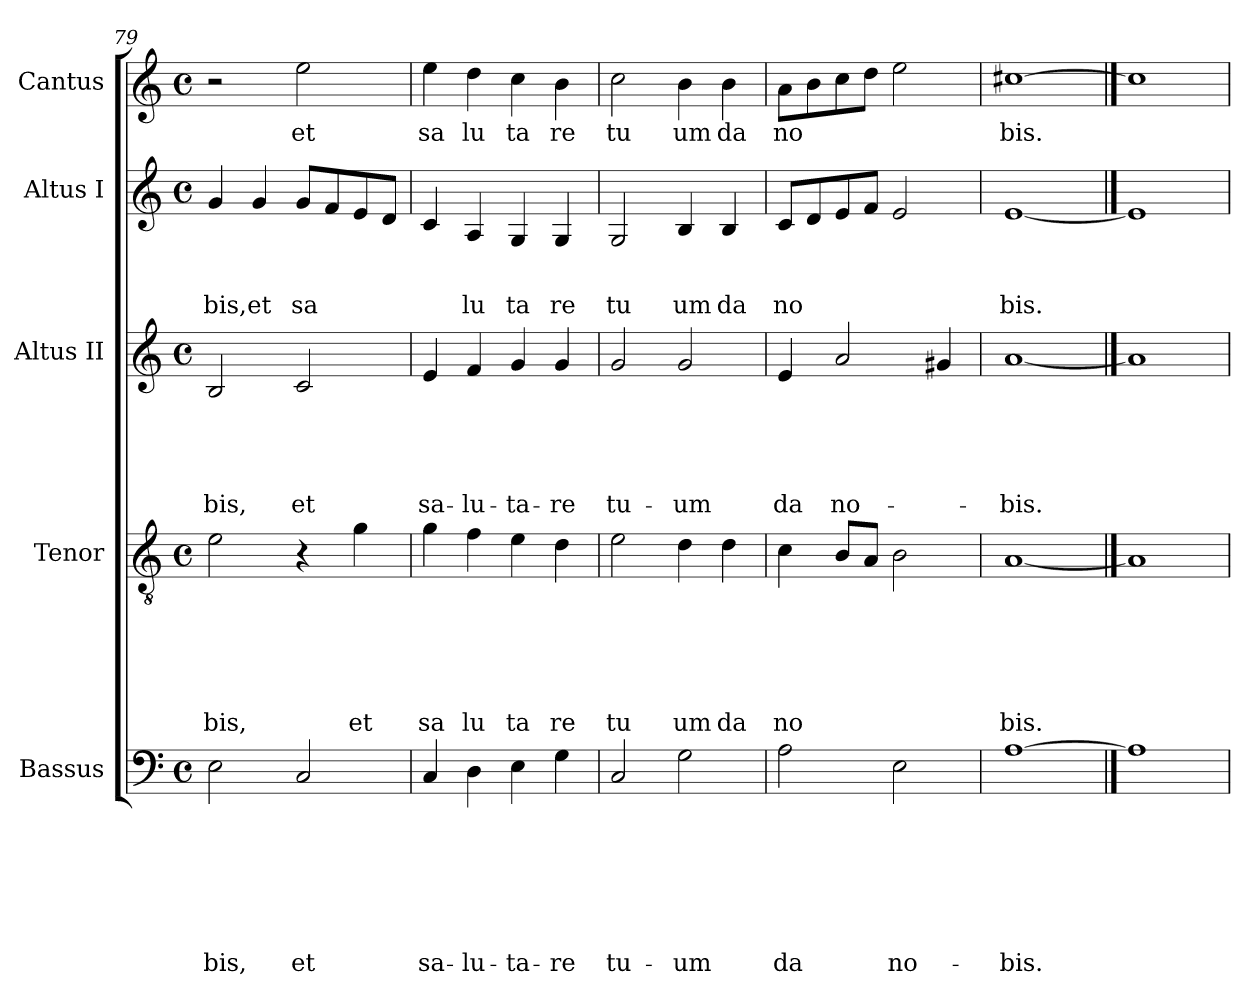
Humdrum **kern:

**kern	**text	**text	**text	**text	**text	**text	**text	**kern	**text	**text	**text	**text	**text	**text	**kern	**text	**text	**text	**text	**text	**kern	**text	**text	**text	**kern	**text
*part5	*part5	*part5	*part5	*part5	*part5	*part5	*part5	*part4	*part4	*part4	*part4	*part4	*part4	*part4	*part3	*part3	*part3	*part3	*part3	*part3	*part2	*part2	*part2	*part2	*part1	*part1
*staff5	*staff5	*staff5	*staff5	*staff5	*staff5	*staff5	*staff5	*staff4	*staff4	*staff4	*staff4	*staff4	*staff4	*staff4	*staff3	*staff3	*staff3	*staff3	*staff3	*staff3	*staff2	*staff2	*staff2	*staff2	*staff1	*staff1
*I"Bassus	*	*	*	*	*	*	*	*I"Tenor	*	*	*	*	*	*	*I"Altus II	*	*	*	*	*	*I"Altus I	*	*	*	*I"Cantus	*
*clefF4	*	*	*	*	*	*	*	*clefGv2	*	*	*	*	*	*	*clefG2	*	*	*	*	*	*clefG2	*	*	*	*clefG2	*
*k[]	*	*	*	*	*	*	*	*k[]	*	*	*	*	*	*	*k[]	*	*	*	*	*	*k[]	*	*	*	*k[]	*
*C:	*	*	*	*	*	*	*	*C:	*	*	*	*	*	*	*C:	*	*	*	*	*	*C:	*	*	*	*C:	*
*M4/4	*	*	*	*	*	*	*	*M4/4	*	*	*	*	*	*	*M4/4	*	*	*	*	*	*M4/4	*	*	*	*M4/4	*
*met(c)	*	*	*	*	*	*	*	*met(c)	*	*	*	*	*	*	*met(c)	*	*	*	*	*	*met(c)	*	*	*	*met(c)	*
=79	=79	=79	=79	=79	=79	=79	=79	=79	=79	=79	=79	=79	=79	=79	=79	=79	=79	=79	=79	=79	=79	=79	=79	=79	=79	=79
!	!	!	!	!	!	!	!LO:LY:b	!	!	!	!	!	!	!LO:LY:b	!	!	!	!	!	!LO:LY:b	!	!	!	!LO:LY:b	!	!
2E\	.	.	.	.	.	.	-bis,	2e\	.	.	.	.	.	bis,	2B/	.	.	.	.	-bis,	4g/	.	.	bis,	2r	.
!	!	!	!	!	!	!	!	!	!	!	!	!	!	!	!	!	!	!	!	!	!	!	!	!LO:LY:b	!	!
.	.	.	.	.	.	.	.	.	.	.	.	.	.	.	.	.	.	.	.	.	4g/	.	.	et	.	.
!	!	!	!	!	!	!	!LO:LY:b	!	!	!	!	!	!	!	!	!	!	!	!	!LO:LY:b	!	!	!	!LO:LY:b	!	!LO:LY:b
2C/	.	.	.	.	.	.	et	4r	.	.	.	.	.	.	2c/	.	.	.	.	et	8g/L	.	.	sa	2ee\	et
.	.	.	.	.	.	.	.	.	.	.	.	.	.	.	.	.	.	.	.	.	8f/	.	.	.	.	.
!	!	!	!	!	!	!	!	!	!	!	!	!	!	!LO:LY:b	!	!	!	!	!	!	!	!	!	!	!	!
.	.	.	.	.	.	.	.	4g\	.	.	.	.	.	et	.	.	.	.	.	.	8e/	.	.	.	.	.
.	.	.	.	.	.	.	.	.	.	.	.	.	.	.	.	.	.	.	.	.	8d/J	.	.	.	.	.
=80	=80	=80	=80	=80	=80	=80	=80	=80	=80	=80	=80	=80	=80	=80	=80	=80	=80	=80	=80	=80	=80	=80	=80	=80	=80	=80
!	!	!	!	!	!	!	!LO:LY:b	!	!	!	!	!	!	!LO:LY:b	!	!	!	!	!	!LO:LY:b	!	!	!	!	!	!LO:LY:b
4C/	.	.	.	.	.	.	sa-	4g\	.	.	.	.	.	sa	4e/	.	.	.	.	sa-	4c/	.	.	.	4ee\	sa
!	!	!	!	!	!	!	!LO:LY:b	!	!	!	!	!	!	!LO:LY:b	!	!	!	!	!	!LO:LY:b	!	!	!	!LO:LY:b	!	!LO:LY:b
4D\	.	.	.	.	.	.	-lu-	4f\	.	.	.	.	.	lu	4f/	.	.	.	.	-lu-	4A/	.	.	lu	4dd\	lu
!	!	!	!	!	!	!	!LO:LY:b	!	!	!	!	!	!	!LO:LY:b	!	!	!	!	!	!LO:LY:b	!	!	!	!LO:LY:b	!	!LO:LY:b
4E\	.	.	.	.	.	.	-ta-	4e\	.	.	.	.	.	ta	4g/	.	.	.	.	-ta-	4G/	.	.	ta	4cc\	ta
!	!	!	!	!	!	!	!LO:LY:b	!	!	!	!	!	!	!LO:LY:b	!	!	!	!	!	!LO:LY:b	!	!	!	!LO:LY:b	!	!LO:LY:b
4G\	.	.	.	.	.	.	-re	4d\	.	.	.	.	.	re	4g/	.	.	.	.	-re	4G/	.	.	re	4b\	re
=81	=81	=81	=81	=81	=81	=81	=81	=81	=81	=81	=81	=81	=81	=81	=81	=81	=81	=81	=81	=81	=81	=81	=81	=81	=81	=81
!	!	!	!	!	!	!	!LO:LY:b	!	!	!	!	!	!	!LO:LY:b	!	!	!	!	!	!LO:LY:b	!	!	!	!LO:LY:b	!	!LO:LY:b
2C/	.	.	.	.	.	.	tu-	2e\	.	.	.	.	.	tu	2g/	.	.	.	.	tu-	2G/	.	.	tu	2cc\	tu
!	!	!	!	!	!	!	!LO:LY:b	!	!	!	!	!	!	!LO:LY:b	!	!	!	!	!	!LO:LY:b	!	!	!	!LO:LY:b	!	!LO:LY:b
2G\	.	.	.	.	.	.	-um	4d\	.	.	.	.	.	um	2g/	.	.	.	.	-um	4B/	.	.	um	4b\	um
!	!	!	!	!	!	!	!	!	!	!	!	!	!	!LO:LY:b	!	!	!	!	!	!	!	!	!	!LO:LY:b	!	!LO:LY:b
.	.	.	.	.	.	.	.	4d\	.	.	.	.	.	da	.	.	.	.	.	.	4B/	.	.	da	4b\	da
=82	=82	=82	=82	=82	=82	=82	=82	=82	=82	=82	=82	=82	=82	=82	=82	=82	=82	=82	=82	=82	=82	=82	=82	=82	=82	=82
!	!	!	!	!	!	!	!LO:LY:b	!	!	!	!	!	!	!LO:LY:b	!	!	!	!	!	!LO:LY:b	!	!	!	!LO:LY:b	!	!LO:LY:b
2A\	.	.	.	.	.	.	da	4c\	.	.	.	.	.	no	4e/	.	.	.	.	da	8c/L	.	.	no	8a\L	no
.	.	.	.	.	.	.	.	.	.	.	.	.	.	.	.	.	.	.	.	.	8d/	.	.	.	8b\	.
!	!	!	!	!	!	!	!	!	!	!	!	!	!	!	!	!	!	!	!	!LO:LY:b	!	!	!	!	!	!
.	.	.	.	.	.	.	.	8B/L	.	.	.	.	.	.	2a/	.	.	.	.	no-	8e/	.	.	.	8cc\	.
.	.	.	.	.	.	.	.	8A/J	.	.	.	.	.	.	.	.	.	.	.	.	8f/J	.	.	.	8dd\J	.
!	!	!	!	!	!	!	!LO:LY:b	!	!	!	!	!	!	!	!	!	!	!	!	!	!	!	!	!	!	!
2E\	.	.	.	.	.	.	no-	2B\	.	.	.	.	.	.	.	.	.	.	.	.	2e/	.	.	.	2ee\	.
.	.	.	.	.	.	.	.	.	.	.	.	.	.	.	4g#X/	.	.	.	.	.	.	.	.	.	.	.
=83	=83	=83	=83	=83	=83	=83	=83	=83	=83	=83	=83	=83	=83	=83	=83	=83	=83	=83	=83	=83	=83	=83	=83	=83	=83	=83
!	!	!	!	!	!	!	!LO:LY:b	!	!	!	!	!	!	!LO:LY:b	!	!	!	!	!	!LO:LY:b	!	!	!	!LO:LY:b	!	!LO:LY:b
[1A	.	.	.	.	.	.	-bis.	[1A	.	.	.	.	.	bis.	[1a	.	.	.	.	-bis.	[1e	.	.	bis.	[1cc#X	bis.
==84	==84	==84	==84	==84	==84	==84	==84	==84	==84	==84	==84	==84	==84	==84	==84	==84	==84	==84	==84	==84	==84	==84	==84	==84	==84	==84
1A]	.	.	.	.	.	.	.	1A]	.	.	.	.	.	.	1a]	.	.	.	.	.	1e]	.	.	.	1cc#]	.
=	=	=	=	=	=	=	=	=	=	=	=	=	=	=	=	=	=	=	=	=	=	=	=	=	=	=
*-	*-	*-	*-	*-	*-	*-	*-	*-	*-	*-	*-	*-	*-	*-	*-	*-	*-	*-	*-	*-	*-	*-	*-	*-	*-	*-
